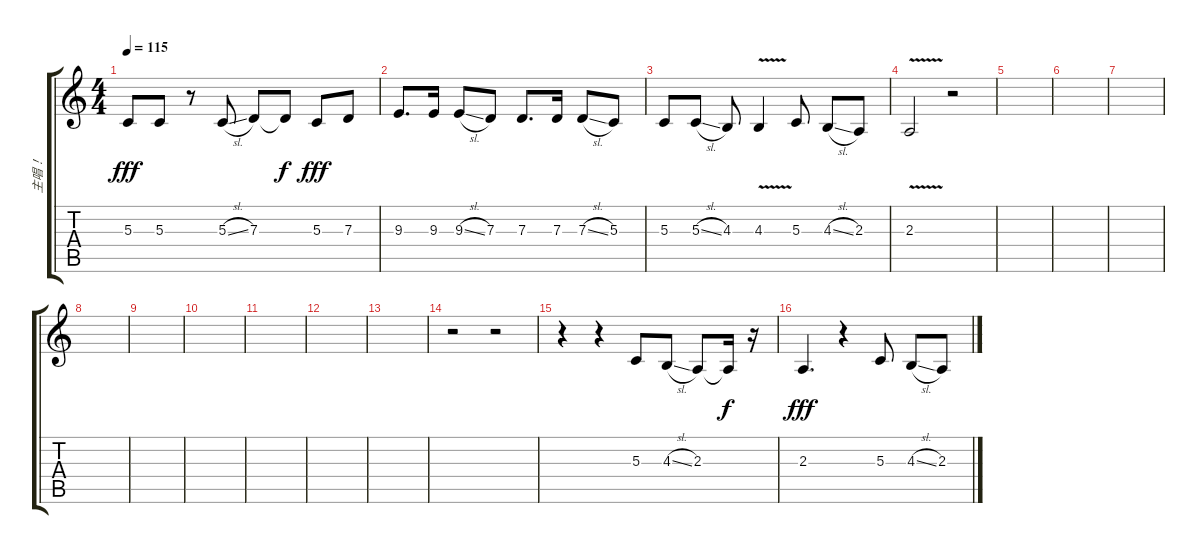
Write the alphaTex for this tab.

\track ("主唱！" "主唱！") {instrument lead1square}
\staff {score tabs}
\tuning (E4 B3 G3 D3 A2 E2) {hide}
\ts (4 4)
\tempo 115
\clef g2
\ks c
5.3.8{dy fff} 5.3.8 r.8 5.3{sl}.8 7.3.8 7.3{t}.8{dy f} 5.3.8{dy fff} 7.3.8 |
9.3.8{d} 9.3.16 9.3{sl}.8 7.3.8 7.3.8{d} 7.3.16 7.3{sl}.8 5.3.8 |
5.3.8 5.3{sl}.8 4.3.8 4.3{v}.4 5.3.8 4.3{sl}.8 2.3.8 |
2.3{v}.2 r.2 |
|
|
|
|
|
|
|
|
|
r.2 r.2 |
r.4 r.4 5.3.8 4.3{sl}.8 2.3.8 2.3{t}.16{dy f} r.16 |
2.3.4{d dy fff} r.4 5.3.8 4.3{sl}.8 2.3.8
